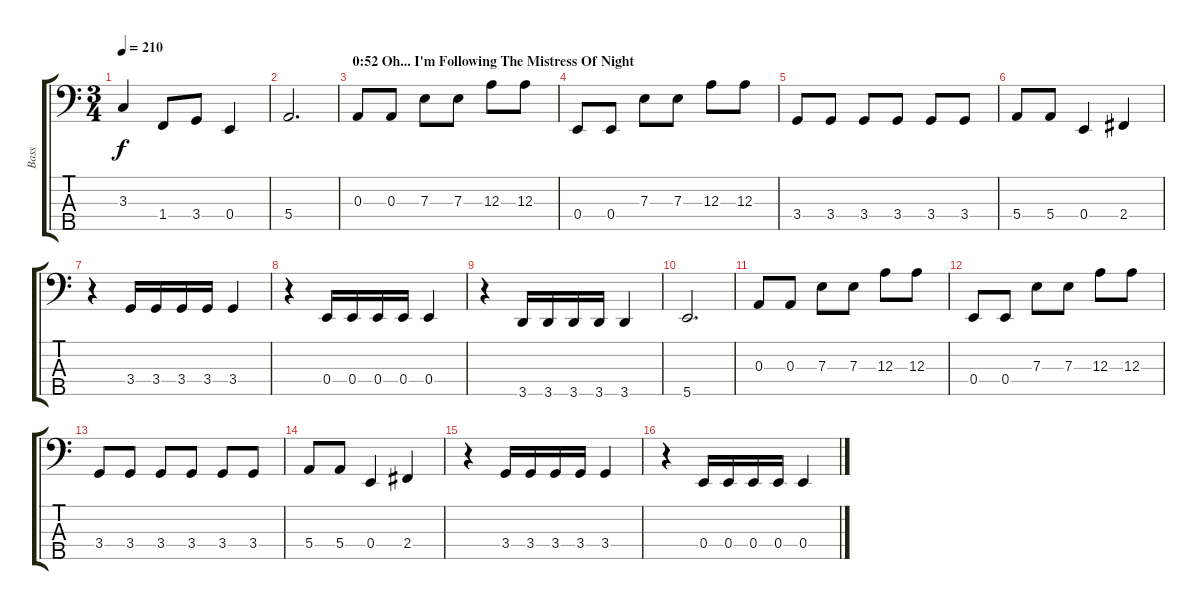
\track ("Bass" "Bass") {instrument electricbassfinger}
\staff {score tabs}
\tuning (G2 D2 A1 E1 B0) {hide}
\ts (3 4)
\tempo 210
\clef f4
\ks c
3.3.4{dy f} 1.4.8 3.4.8 0.4.4 |
5.4.2{d} |
\section ("" "0:52 Oh... I'm Following The Mistress Of Night")
0.3.8 0.3.8 7.3.8 7.3.8 12.3.8 12.3.8 |
0.4.8 0.4.8 7.3.8 7.3.8 12.3.8 12.3.8 |
3.4.8 3.4.8 3.4.8 3.4.8 3.4.8 3.4.8 |
5.4.8 5.4.8 0.4.4 2.4.4 |
r.4 3.4.16 3.4.16 3.4.16 3.4.16 3.4.4 |
r.4 0.4.16 0.4.16 0.4.16 0.4.16 0.4.4 |
r.4 3.5.16 3.5.16 3.5.16 3.5.16 3.5.4 |
5.5.2{d} |
0.3.8 0.3.8 7.3.8 7.3.8 12.3.8 12.3.8 |
0.4.8 0.4.8 7.3.8 7.3.8 12.3.8 12.3.8 |
3.4.8 3.4.8 3.4.8 3.4.8 3.4.8 3.4.8 |
5.4.8 5.4.8 0.4.4 2.4.4 |
r.4 3.4.16 3.4.16 3.4.16 3.4.16 3.4.4 |
r.4 0.4.16 0.4.16 0.4.16 0.4.16 0.4.4
